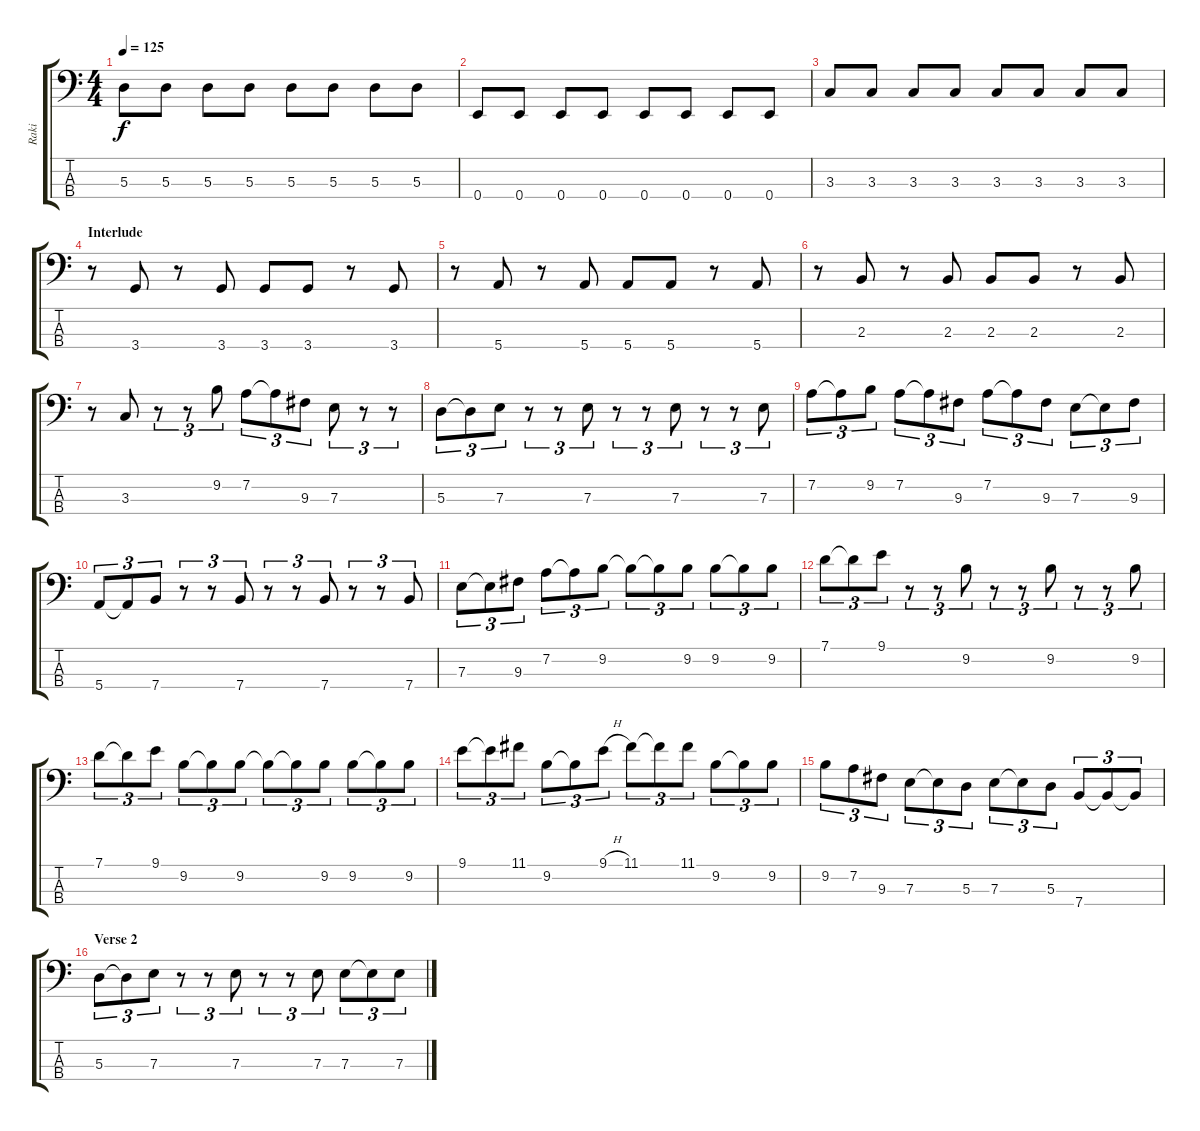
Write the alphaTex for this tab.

\track ("Raki" "Raki") {instrument electricbassfinger}
\staff {score tabs}
\tuning (G2 D2 A1 E1) {hide}
\ts (4 4)
\tempo 125
\clef f4
\ks c
5.3.8{dy f} 5.3.8 5.3.8 5.3.8 5.3.8 5.3.8 5.3.8 5.3.8 |
0.4.8 0.4.8 0.4.8 0.4.8 0.4.8 0.4.8 0.4.8 0.4.8 |
3.3.8 3.3.8 3.3.8 3.3.8 3.3.8 3.3.8 3.3.8 3.3.8 |
\section ("" "Interlude")
r.8 3.4.8 r.8 3.4.8 3.4.8 3.4.8 r.8 3.4.8 |
r.8 5.4.8 r.8 5.4.8 5.4.8 5.4.8 r.8 5.4.8 |
r.8 2.3.8 r.8 2.3.8 2.3.8 2.3.8 r.8 2.3.8 |
r.8 3.3.8 r.8{tu (3 2)} r.8{tu (3 2)} 9.2.8{tu (3 2)} 7.2.8{tu (3 2)} 7.2{t}.8{tu (3 2)} 9.3.8{tu (3 2)} 7.3.8{tu (3 2)} r.8{tu (3 2)} r.8{tu (3 2)} |
5.3.8{tu (3 2)} 5.3{t}.8{tu (3 2)} 7.3.8{tu (3 2)} r.8{tu (3 2)} r.8{tu (3 2)} 7.3.8{tu (3 2)} r.8{tu (3 2)} r.8{tu (3 2)} 7.3.8{tu (3 2)} r.8{tu (3 2)} r.8{tu (3 2)} 7.3.8{tu (3 2)} |
7.2.8{tu (3 2)} 7.2{t}.8{tu (3 2)} 9.2.8{tu (3 2)} 7.2.8{tu (3 2)} 7.2{t}.8{tu (3 2)} 9.3.8{tu (3 2)} 7.2.8{tu (3 2)} 7.2{t}.8{tu (3 2)} 9.3.8{tu (3 2)} 7.3.8{tu (3 2)} 7.3{t}.8{tu (3 2)} 9.3.8{tu (3 2)} |
5.4.8{tu (3 2)} 5.4{t}.8{tu (3 2)} 7.4.8{tu (3 2)} r.8{tu (3 2)} r.8{tu (3 2)} 7.4.8{tu (3 2)} r.8{tu (3 2)} r.8{tu (3 2)} 7.4.8{tu (3 2)} r.8{tu (3 2)} r.8{tu (3 2)} 7.4.8{tu (3 2)} |
7.3.8{tu (3 2)} 7.3{t}.8{tu (3 2)} 9.3.8{tu (3 2)} 7.2.8{tu (3 2)} 7.2{t}.8{tu (3 2)} 9.2.8{tu (3 2)} 9.2{t}.8{tu (3 2)} 9.2{t}.8{tu (3 2)} 9.2.8{tu (3 2)} 9.2.8{tu (3 2)} 9.2{t}.8{tu (3 2)} 9.2.8{tu (3 2)} |
7.1.8{tu (3 2)} 7.1{t}.8{tu (3 2)} 9.1.8{tu (3 2)} r.8{tu (3 2)} r.8{tu (3 2)} 9.2.8{tu (3 2)} r.8{tu (3 2)} r.8{tu (3 2)} 9.2.8{tu (3 2)} r.8{tu (3 2)} r.8{tu (3 2)} 9.2.8{tu (3 2)} |
7.1.8{tu (3 2)} 7.1{t}.8{tu (3 2)} 9.1.8{tu (3 2)} 9.2.8{tu (3 2)} 9.2{t}.8{tu (3 2)} 9.2.8{tu (3 2)} 9.2{t}.8{tu (3 2)} 9.2{t}.8{tu (3 2)} 9.2.8{tu (3 2)} 9.2.8{tu (3 2)} 9.2{t}.8{tu (3 2)} 9.2.8{tu (3 2)} |
9.1.8{tu (3 2)} 9.1{t}.8{tu (3 2)} 11.1.8{tu (3 2)} 9.2.8{tu (3 2)} 9.2{t}.8{tu (3 2)} 9.1{h}.8{tu (3 2)} 11.1.8{tu (3 2)} 11.1{t}.8{tu (3 2)} 11.1.8{tu (3 2)} 9.2.8{tu (3 2)} 9.2{t}.8{tu (3 2)} 9.2.8{tu (3 2)} |
9.2.8{tu (3 2)} 7.2.8{tu (3 2)} 9.3.8{tu (3 2)} 7.3.8{tu (3 2)} 7.3{t}.8{tu (3 2)} 5.3.8{tu (3 2)} 7.3.8{tu (3 2)} 7.3{t}.8{tu (3 2)} 5.3.8{tu (3 2)} 7.4.8{tu (3 2)} 7.4{t}.8{tu (3 2)} 7.4{t}.8{tu (3 2)} |
\section ("" "Verse 2")
5.3.8{tu (3 2)} 5.3{t}.8{tu (3 2)} 7.3.8{tu (3 2)} r.8{tu (3 2)} r.8{tu (3 2)} 7.3.8{tu (3 2)} r.8{tu (3 2)} r.8{tu (3 2)} 7.3.8{tu (3 2)} 7.3.8{tu (3 2)} 7.3{t}.8{tu (3 2)} 7.3.8{tu (3 2)}
